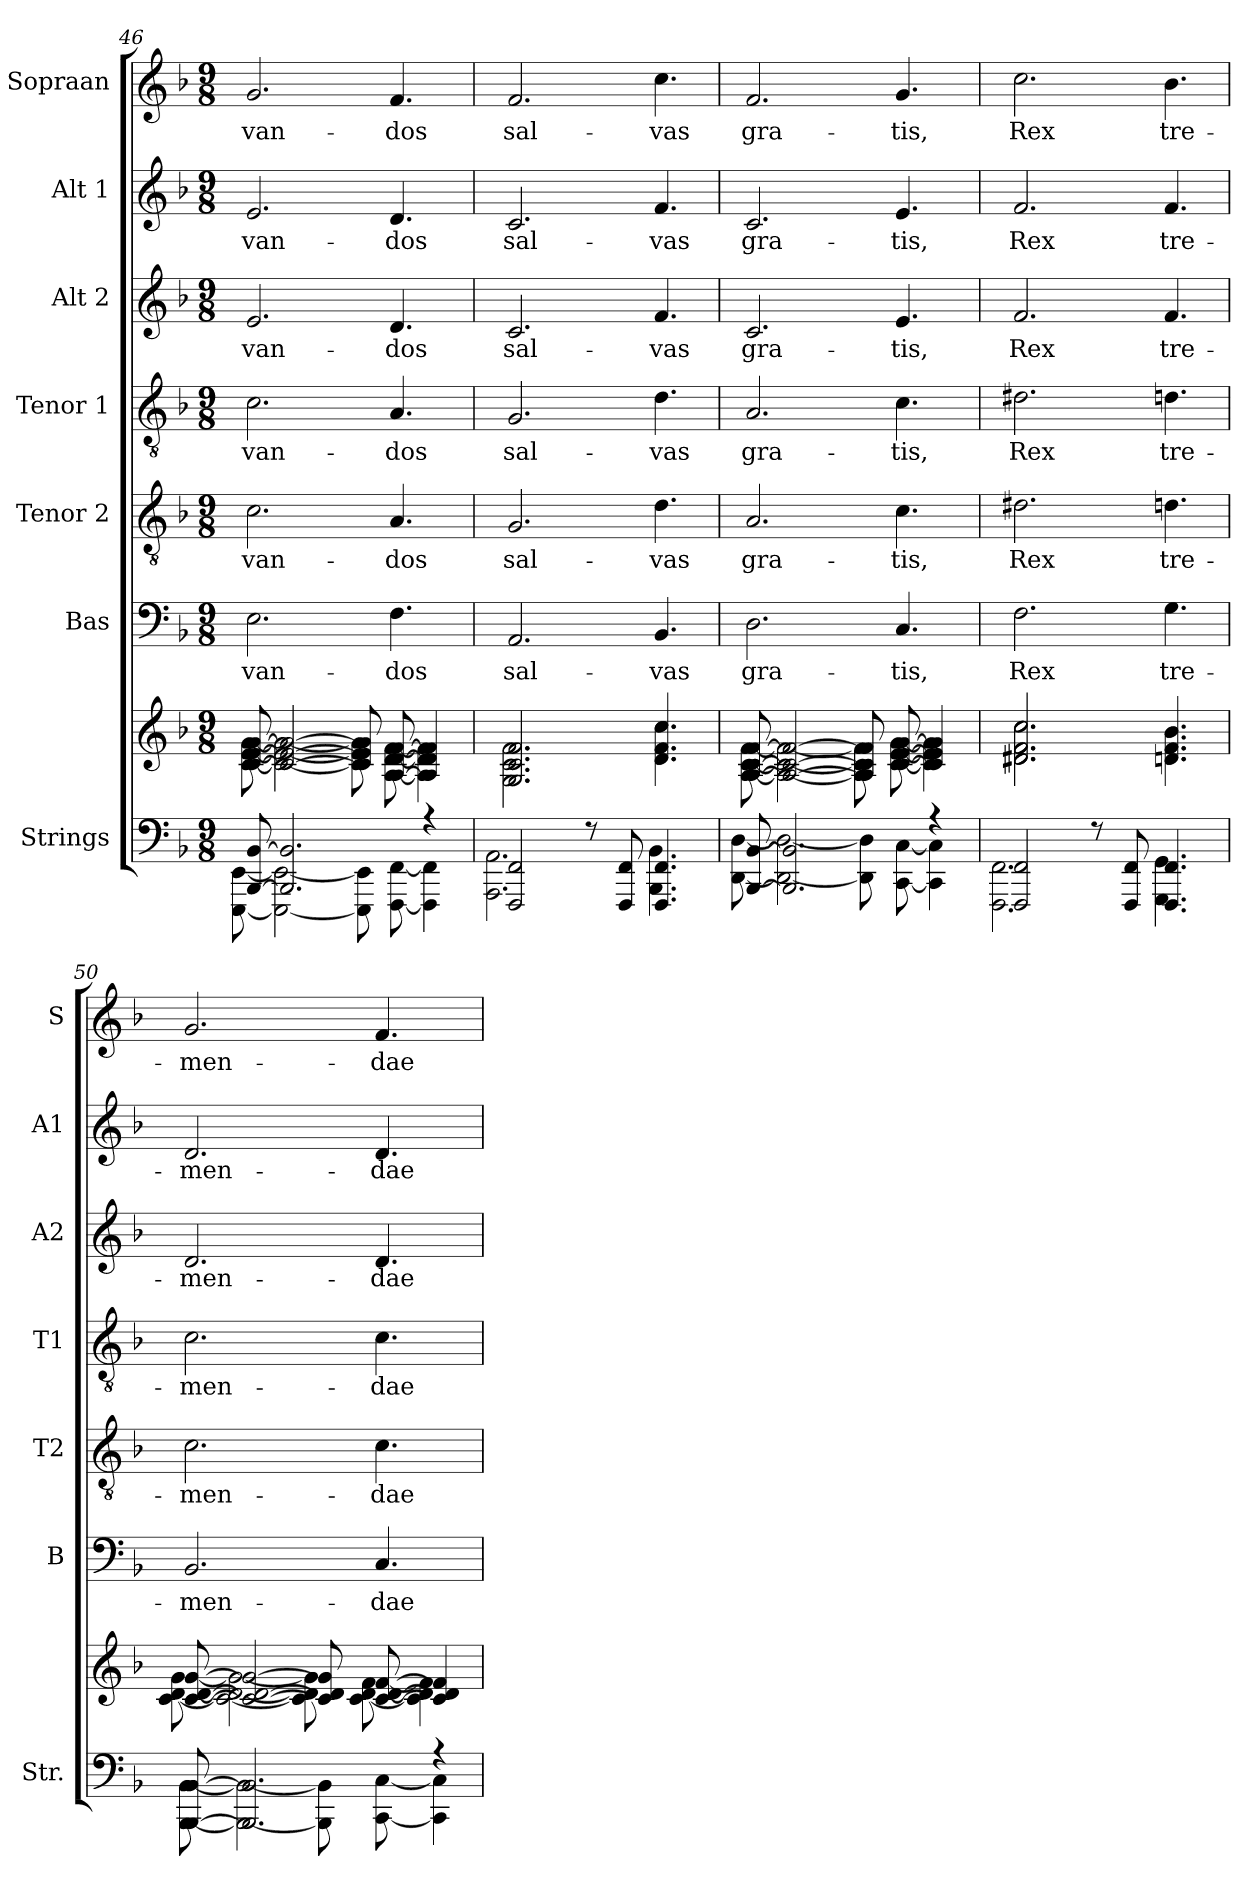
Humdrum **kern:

**kern	**kern	**kern	**text	**kern	**text	**kern	**text	**kern	**text	**kern	**text	**kern	**text
*part7	*part7	*part6	*part6	*part5	*part5	*part4	*part4	*part3	*part3	*part2	*part2	*part1	*part1
*staff8	*staff7	*staff6	*staff6	*staff5	*staff5	*staff4	*staff4	*staff3	*staff3	*staff2	*staff2	*staff1	*staff1
*I"Strings	*	*I"Bas	*	*I"Tenor 2	*	*I"Tenor 1	*	*I"Alt 2	*	*I"Alt 1	*	*I"Sopraan	*
*I'Str.	*	*I'B	*	*I'T2	*	*I'T1	*	*I'A2	*	*I'A1	*	*I'S	*
*clefF4	*clefG2	*clefF4	*	*clefGv2	*	*clefGv2	*	*clefG2	*	*clefG2	*	*clefG2	*
*k[b-]	*k[b-]	*k[b-]	*	*k[b-]	*	*k[b-]	*	*k[b-]	*	*k[b-]	*	*k[b-]	*
*F:	*F:	*F:	*	*F:	*	*F:	*	*F:	*	*F:	*	*F:	*
*M9/8	*M9/8	*M9/8	*	*M9/8	*	*M9/8	*	*M9/8	*	*M9/8	*	*M9/8	*
=46	=46	=46	=46	=46	=46	=46	=46	=46	=46	=46	=46	=46	=46
*^	*^	*	*	*	*	*	*	*	*	*	*	*	*
!	!	!	!	!	!LO:LY:b	!	!LO:LY:b	!	!LO:LY:b	!	!LO:LY:b	!	!LO:LY:b	!	!LO:LY:b
[8BBB-/ [8BB-/	[8EEE\ [8EE\	[8c/ [8e/ [8g/	[8c\ [8e\ [8g\	2.E\	-van-	2.c\	-van-	2.c\	-van-	2.e/	-van-	2.e/	-van-	2.g/	-van-
2.BBB-/] 2.BB-/]	2EEE\_ 2EE\_	2c/_ 2e/_ 2g/_	2c\_ 2e\_ 2g\_	.	.	.	.	.	.	.	.	.	.	.	.
.	8EEE\] 8EE\]	8c/] 8e/] 8g/]	8c\] 8e\] 8g\]	.	.	.	.	.	.	.	.	.	.	.	.
!	!	!	!	!	!LO:LY:b	!	!LO:LY:b	!	!LO:LY:b	!	!LO:LY:b	!	!LO:LY:b	!	!LO:LY:b
.	[8FFF\ [8FF\	[8A/ [8d/ [8f/	[8A\ [8d\ [8f\	4.F\	-dos	4.A/	-dos	4.A/	-dos	4.d/	-dos	4.d/	-dos	4.f/	-dos
4r	4FFF\] 4FF\]	4A/] 4d/] 4f/]	4A\] 4d\] 4f\]	.	.	.	.	.	.	.	.	.	.	.	.
=47	=47	=47	=47	=47	=47	=47	=47	=47	=47	=47	=47	=47	=47	=47	=47
!	!	!	!	!	!LO:LY:b	!	!LO:LY:b	!	!LO:LY:b	!	!LO:LY:b	!	!LO:LY:b	!	!LO:LY:b
2FFF/ 2FF/	2.AAA\ 2.AA\	2.G/ 2.c/ 2.f/	2.G\ 2.c\ 2.f\	2.AA/	sal-	2.G/	sal-	2.G/	sal-	2.c/	sal-	2.c/	sal-	2.f/	sal-
8r	.	.	.	.	.	.	.	.	.	.	.	.	.	.	.
8FFF/ 8FF/	.	.	.	.	.	.	.	.	.	.	.	.	.	.	.
!	!	!	!	!	!LO:LY:b	!	!LO:LY:b	!	!LO:LY:b	!	!LO:LY:b	!	!LO:LY:b	!	!LO:LY:b
4.FFF/ 4.FF/	4.BBB-\ 4.BB-\	4.d/ 4.f/ 4.cc/	4.d\ 4.f\ 4.cc\	4.BB-/	-vas	4.d\	-vas	4.d\	-vas	4.f/	-vas	4.f/	-vas	4.cc\	-vas
!!LO:LB:g=z
=48	=48	=48	=48	=48	=48	=48	=48	=48	=48	=48	=48	=48	=48	=48	=48
!	!	!	!	!	!LO:LY:b	!	!LO:LY:b	!	!LO:LY:b	!	!LO:LY:b	!	!LO:LY:b	!	!LO:LY:b
[8BBB-/ [8BB-/	[8DD\ [8D\	[8A/ [8c/ [8f/	[8A\ [8c\ [8f\	2.D\	gra-	2.A/	gra-	2.A/	gra-	2.c/	gra-	2.c/	gra-	2.f/	gra-
2.BBB-/] 2.BB-/]	2DD\_ 2D\_	2A/_ 2c/_ 2f/_	2A\_ 2c\_ 2f\_	.	.	.	.	.	.	.	.	.	.	.	.
.	8DD\] 8D\]	8A/] 8c/] 8f/]	8A\] 8c\] 8f\]	.	.	.	.	.	.	.	.	.	.	.	.
!	!	!	!	!	!LO:LY:b	!	!LO:LY:b	!	!LO:LY:b	!	!LO:LY:b	!	!LO:LY:b	!	!LO:LY:b
.	[8CC\ [8C\	[8c/ [8e/ [8g/	[8c\ [8e\ [8g\	4.C/	-tis,	4.c\	-tis,	4.c\	-tis,	4.e/	-tis,	4.e/	-tis,	4.g/	-tis,
4r	4CC\] 4C\]	4c/] 4e/] 4g/]	4c\] 4e\] 4g\]	.	.	.	.	.	.	.	.	.	.	.	.
=49	=49	=49	=49	=49	=49	=49	=49	=49	=49	=49	=49	=49	=49	=49	=49
!	!	!	!	!	!LO:LY:b	!	!LO:LY:b	!	!LO:LY:b	!	!LO:LY:b	!	!LO:LY:b	!	!LO:LY:b
2FFF/ 2FF/	2.FFF\ 2.FF\	2.d#X/ 2.f/ 2.cc/	2.d#\ 2.f\ 2.cc\	2.F\	Rex	2.d#X\	Rex	2.d#X\	Rex	2.f/	Rex	2.f/	Rex	2.cc\	Rex
8r	.	.	.	.	.	.	.	.	.	.	.	.	.	.	.
8FFF/ 8FF/	.	.	.	.	.	.	.	.	.	.	.	.	.	.	.
!	!	!	!	!	!LO:LY:b	!	!LO:LY:b	!	!LO:LY:b	!	!LO:LY:b	!	!LO:LY:b	!	!LO:LY:b
4.FFF/ 4.FF/	4.GGG\ 4.GG\	4.dn/ 4.f/ 4.b-/	4.d\ 4.f\ 4.b-\	4.G\	tre-	4.dn\	tre-	4.dn\	tre-	4.f/	tre-	4.f/	tre-	4.b-\	tre-
=50	=50	=50	=50	=50	=50	=50	=50	=50	=50	=50	=50	=50	=50	=50	=50
!	!	!	!	!	!LO:LY:b	!	!LO:LY:b	!	!LO:LY:b	!	!LO:LY:b	!	!LO:LY:b	!	!LO:LY:b
[8BBB-/ [8BB-/	[8BBB-\ [8BB-\	[8c/ [8d/ [8g/	[8c\ [8d\ [8g\	2.BB-/	-men-	2.c\	-men-	2.c\	-men-	2.d/	-men-	2.d/	-men-	2.g/	-men-
2.BBB-/] 2.BB-/]	2BBB-\_ 2BB-\_	2c/_ 2d/_ 2g/_	2c\_ 2d\_ 2g\_	.	.	.	.	.	.	.	.	.	.	.	.
.	8BBB-\] 8BB-\]	8c/] 8d/] 8g/]	8c\] 8d\] 8g\]	.	.	.	.	.	.	.	.	.	.	.	.
!	!	!	!	!	!LO:LY:b	!	!LO:LY:b	!	!LO:LY:b	!	!LO:LY:b	!	!LO:LY:b	!	!LO:LY:b
.	[8CC\ [8C\	[8c/ [8d/ [8f/	[8c\ [8d\ [8f\	4.C/	-dae	4.c\	-dae	4.c\	-dae	4.d/	-dae	4.d/	-dae	4.f/	-dae
4r	4CC\] 4C\]	4c/] 4d/] 4f/]	4c\] 4d\] 4f\]	.	.	.	.	.	.	.	.	.	.	.	.
*v	*v	*	*	*	*	*	*	*	*	*	*	*	*	*	*
*	*v	*v	*	*	*	*	*	*	*	*	*	*	*	*
=	=	=	=	=	=	=	=	=	=	=	=	=	=
*-	*-	*-	*-	*-	*-	*-	*-	*-	*-	*-	*-	*-	*-
